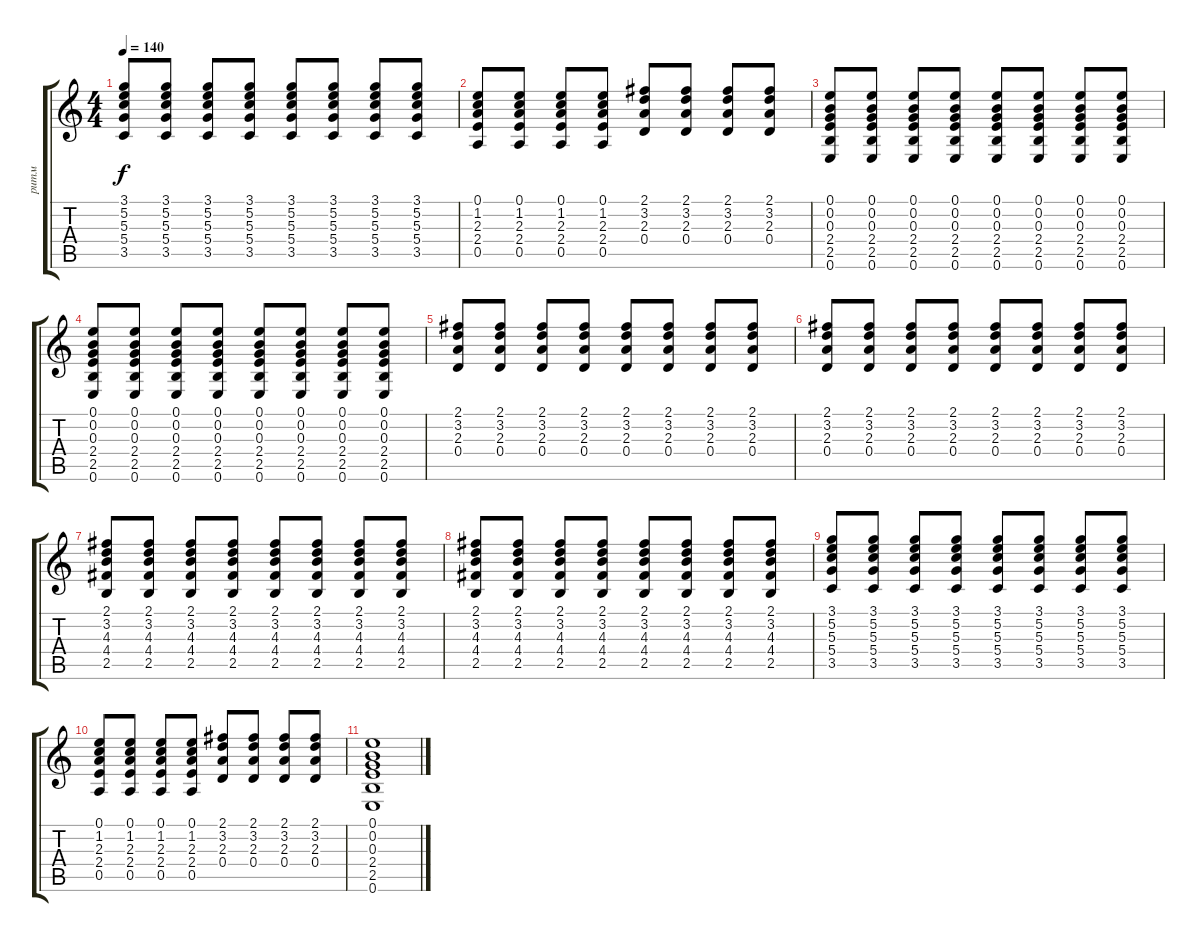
\track ("ритм" "ритм") {instrument acousticguitarsteel}
\staff {score tabs}
\tuning (E4 B3 G3 D3 A2 E2) {hide}
\ts (4 4)
\tempo 140
\clef g2
\ks c
(3.1 5.2 5.3 5.4 3.5).8{dy f} (3.1 5.2 5.3 5.4 3.5).8 (3.1 5.2 5.3 5.4 3.5).8 (3.1 5.2 5.3 5.4 3.5).8 (3.1 5.2 5.3 5.4 3.5).8 (3.1 5.2 5.3 5.4 3.5).8 (3.1 5.2 5.3 5.4 3.5).8 (3.1 5.2 5.3 5.4 3.5).8 |
(0.1 1.2 2.3 2.4 0.5).8 (0.1 1.2 2.3 2.4 0.5).8 (0.1 1.2 2.3 2.4 0.5).8 (0.1 1.2 2.3 2.4 0.5).8 (2.1 3.2 2.3 0.4).8 (2.1 3.2 2.3 0.4).8 (2.1 3.2 2.3 0.4).8 (2.1 3.2 2.3 0.4).8 |
(0.1 0.2 0.3 2.4 2.5 0.6).8 (0.1 0.2 0.3 2.4 2.5 0.6).8 (0.1 0.2 0.3 2.4 2.5 0.6).8 (0.1 0.2 0.3 2.4 2.5 0.6).8 (0.1 0.2 0.3 2.4 2.5 0.6).8 (0.1 0.2 0.3 2.4 2.5 0.6).8 (0.1 0.2 0.3 2.4 2.5 0.6).8 (0.1 0.2 0.3 2.4 2.5 0.6).8 |
(0.1 0.2 0.3 2.4 2.5 0.6).8 (0.1 0.2 0.3 2.4 2.5 0.6).8 (0.1 0.2 0.3 2.4 2.5 0.6).8 (0.1 0.2 0.3 2.4 2.5 0.6).8 (0.1 0.2 0.3 2.4 2.5 0.6).8 (0.1 0.2 0.3 2.4 2.5 0.6).8 (0.1 0.2 0.3 2.4 2.5 0.6).8 (0.1 0.2 0.3 2.4 2.5 0.6).8 |
(2.1 3.2 2.3 0.4).8 (2.1 3.2 2.3 0.4).8 (2.1 3.2 2.3 0.4).8 (2.1 3.2 2.3 0.4).8 (2.1 3.2 2.3 0.4).8 (2.1 3.2 2.3 0.4).8 (2.1 3.2 2.3 0.4).8 (2.1 3.2 2.3 0.4).8 |
(2.1 3.2 2.3 0.4).8 (2.1 3.2 2.3 0.4).8 (2.1 3.2 2.3 0.4).8 (2.1 3.2 2.3 0.4).8 (2.1 3.2 2.3 0.4).8 (2.1 3.2 2.3 0.4).8 (2.1 3.2 2.3 0.4).8 (2.1 3.2 2.3 0.4).8 |
(2.1 3.2 4.3 4.4 2.5).8 (2.1 3.2 4.3 4.4 2.5).8 (2.1 3.2 4.3 4.4 2.5).8 (2.1 3.2 4.3 4.4 2.5).8 (2.1 3.2 4.3 4.4 2.5).8 (2.1 3.2 4.3 4.4 2.5).8 (2.1 3.2 4.3 4.4 2.5).8 (2.1 3.2 4.3 4.4 2.5).8 |
(2.1 3.2 4.3 4.4 2.5).8 (2.1 3.2 4.3 4.4 2.5).8 (2.1 3.2 4.3 4.4 2.5).8 (2.1 3.2 4.3 4.4 2.5).8 (2.1 3.2 4.3 4.4 2.5).8 (2.1 3.2 4.3 4.4 2.5).8 (2.1 3.2 4.3 4.4 2.5).8 (2.1 3.2 4.3 4.4 2.5).8 |
(3.1 5.2 5.3 5.4 3.5).8 (3.1 5.2 5.3 5.4 3.5).8 (3.1 5.2 5.3 5.4 3.5).8 (3.1 5.2 5.3 5.4 3.5).8 (3.1 5.2 5.3 5.4 3.5).8 (3.1 5.2 5.3 5.4 3.5).8 (3.1 5.2 5.3 5.4 3.5).8 (3.1 5.2 5.3 5.4 3.5).8 |
(0.1 1.2 2.3 2.4 0.5).8 (0.1 1.2 2.3 2.4 0.5).8 (0.1 1.2 2.3 2.4 0.5).8 (0.1 1.2 2.3 2.4 0.5).8 (2.1 3.2 2.3 0.4).8 (2.1 3.2 2.3 0.4).8 (2.1 3.2 2.3 0.4).8 (2.1 3.2 2.3 0.4).8 |
(0.1 0.2 0.3 2.4 2.5 0.6).1
